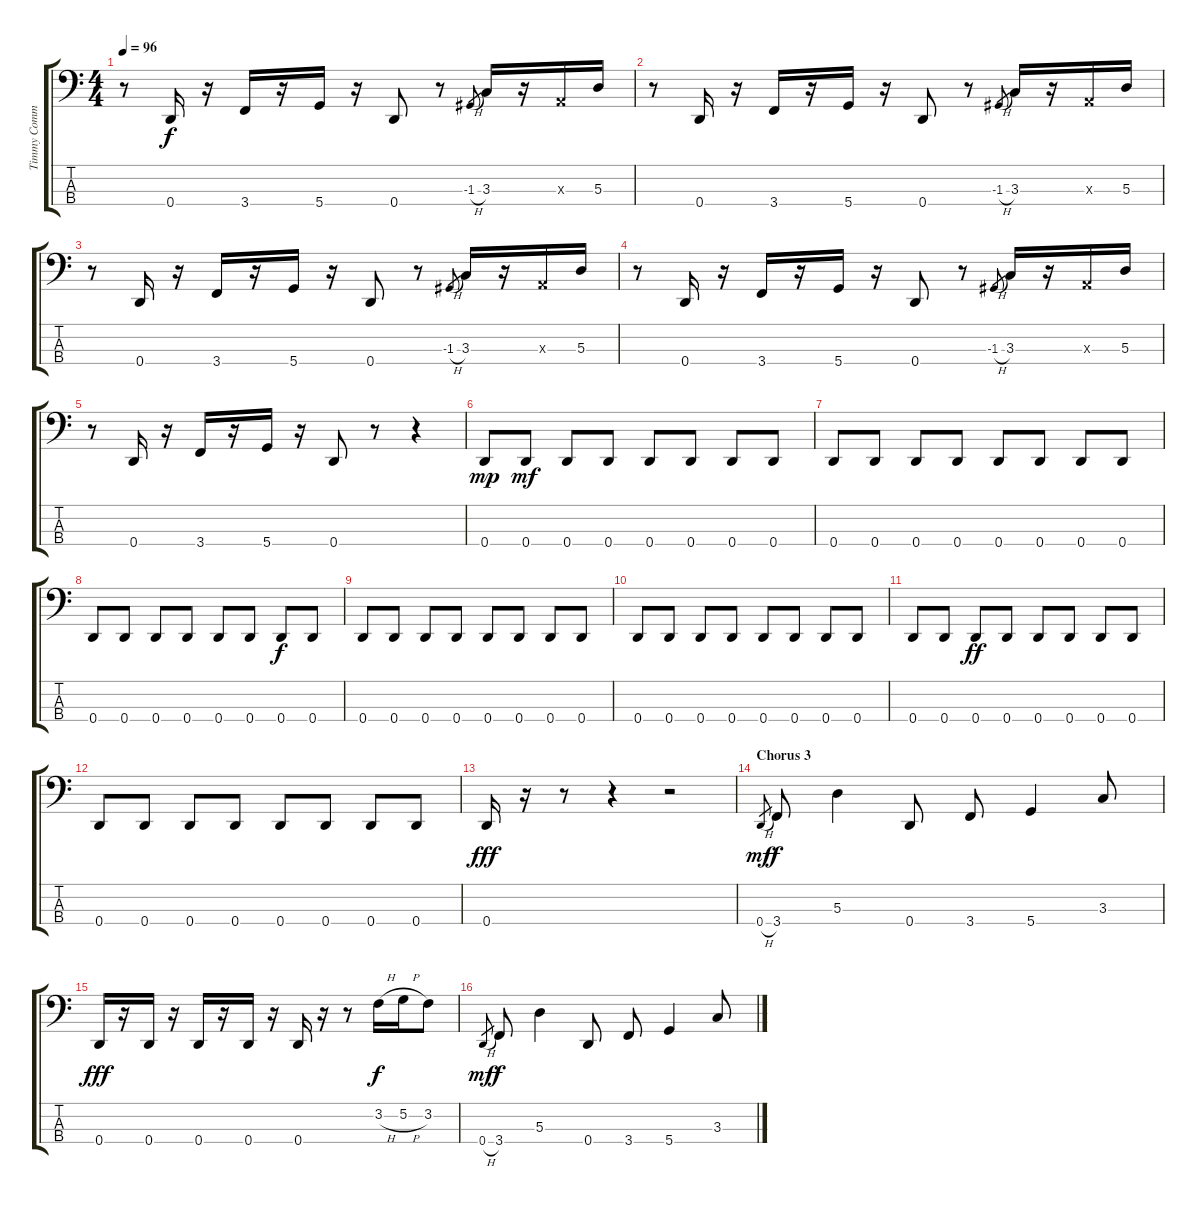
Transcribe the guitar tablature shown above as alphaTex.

\track ("Timmy Commerford / Bass" "Timmy Comm") {instrument slapbass2}
\staff {score tabs}
\tuning (G2 D2 A1 D1) {hide}
\ts (4 4)
\tempo 96
\clef f4
\ks c
r.8{dy f} 0.4.16 r.16 3.4.16 r.16 5.4.16 r.16 0.4.8 r.8 -1.3{h}.8{gr} 3.3.16 r.16 0.3{x}.16 5.3.16 |
r.8 0.4.16 r.16 3.4.16 r.16 5.4.16 r.16 0.4.8 r.8 -1.3{h}.8{gr} 3.3.16 r.16 0.3{x}.16 5.3.16 |
r.8 0.4.16 r.16 3.4.16 r.16 5.4.16 r.16 0.4.8 r.8 -1.3{h}.8{gr} 3.3.16 r.16 0.3{x}.16 5.3.16 |
r.8 0.4.16 r.16 3.4.16 r.16 5.4.16 r.16 0.4.8 r.8 -1.3{h}.8{gr} 3.3.16 r.16 0.3{x}.16 5.3.16 |
r.8 0.4.16 r.16 3.4.16 r.16 5.4.16 r.16 0.4.8 r.8 r.4 |
0.4.8{dy mp} 0.4.8{dy mf} 0.4.8 0.4.8 0.4.8 0.4.8 0.4.8 0.4.8 |
0.4.8 0.4.8 0.4.8 0.4.8 0.4.8 0.4.8 0.4.8 0.4.8 |
0.4.8 0.4.8 0.4.8 0.4.8 0.4.8 0.4.8 0.4.8{dy f} 0.4.8 |
0.4.8 0.4.8 0.4.8 0.4.8 0.4.8 0.4.8 0.4.8 0.4.8 |
0.4.8 0.4.8 0.4.8 0.4.8 0.4.8 0.4.8 0.4.8 0.4.8 |
0.4.8 0.4.8 0.4.8{dy ff} 0.4.8 0.4.8 0.4.8 0.4.8 0.4.8 |
0.4.8 0.4.8 0.4.8 0.4.8 0.4.8 0.4.8 0.4.8 0.4.8 |
0.4.16{dy fff} r.16 r.8 r.4 r.2 |
\section ("" "Chorus 3")
0.4{h}.8{gr dy mf} 3.4.8{dy f volume 11 instrument slapbass2} 5.3.4 0.4.8 3.4.8 5.4.4 3.3.8 |
0.4.16{dy fff} r.16 0.4.16 r.16 0.4.16 r.16 0.4.16 r.16 0.4.16 r.16 r.8 3.2{h}.16{dy f} 5.2{h}.16 3.2.8 |
0.4{h}.8{gr dy mf} 3.4.8{dy f} 5.3.4 0.4.8 3.4.8 5.4.4 3.3.8
